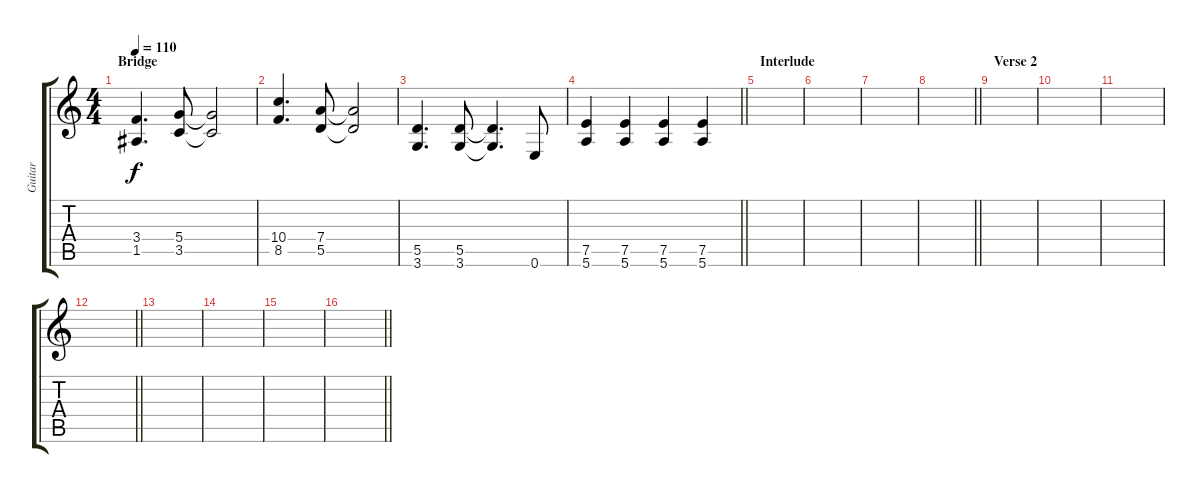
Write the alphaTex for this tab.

\track ("Guitar " "Guitar ") {instrument overdrivenguitar}
\staff {score tabs}
\tuning (E4 B3 G3 D3 A2 E2) {hide}
\ts (4 4)
\section ("" "Bridge")
\tempo 110
\clef g2
\ks c
(3.4 1.5).4{d dy f} (5.4 3.5).8 (5.4{t} 3.5{t}).2 |
(10.4 8.5).4{d} (7.4 5.5).8 (7.4{t} 5.5{t}).2 |
(5.5 3.6).4{d} (5.5 3.6).8 (5.5{t} 3.6{t}).4{d} 0.6.8 |
\barLineRight lightlight
(7.5 5.6).4 (7.5 5.6).4 (7.5 5.6).4 (7.5 5.6).4 |
\section ("" "Interlude")
|
|
|
\barLineRight lightlight
|
\section ("" "Verse 2")
|
|
|
\barLineRight lightlight
|
|
|
|
\barLineRight lightlight
